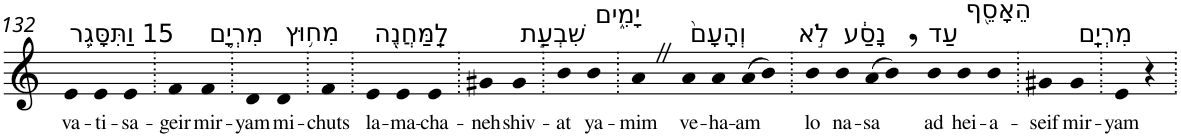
**kern	**text
*part1	*part1
*staff1	*staff1
*I"Piano	*
*I'Pno	*
!!LO:PB:g=z
*clefG2	*
*k[]	*
=132	=132
!LO:TX:a:t=15 וַתִּסָּגֵ֥ר	!
!	!LO:LY:b
4e	va-
!	!LO:LY:b
4e	-ti-
!	!LO:LY:b
4e	-sa-
=133.	=133.
!	!LO:LY:b
4f	-geir
!LO:TX:a:t=מִרְיָ֛ם	!
!	!LO:LY:b
4f	mir-
=134.	=134.
!	!LO:LY:b
4d	-yam
!LO:TX:a:t=מִח֥וּץ	!
!	!LO:LY:b
4d	mi-
=135.	=135.
!	!LO:LY:b
4f	-chuts
=136.	=136.
!LO:TX:a:t=לַֽמַּחֲנֶ֖ה	!
!	!LO:LY:b
4e	la-
!	!LO:LY:b
4e	-ma-
!	!LO:LY:b
4e	-cha-
=137.	=137.
!	!LO:LY:b
4g#X	-neh
!LO:TX:a:t=שִׁבְעַ֣ת	!
!	!LO:LY:b
4g#	shiv-
=138.	=138.
!	!LO:LY:b
4b	-at
!LO:TX:a:t=יָמִ֑ים	!
!	!LO:LY:b
4b	ya-
=139.	=139.
!	!LO:LY:b
4aZ	-mim
!LO:TX:a:t=וְהָעָם֙	!
!	!LO:LY:b
4a	ve-
!	!LO:LY:b
4a	-ha-
!	!LO:LY:b
(>8a	-am
8b)	.
=140.	=140.
!LO:TX:a:t=לֹ֣א	!
!	!LO:LY:b
4b	lo
!LO:TX:a:t=נָסַ֔ע	!
!	!LO:LY:b
4b	na-
!	!LO:LY:b
(>8a	-sa
8b,)	.
!LO:TX:a:t=עַד	!
!	!LO:LY:b
4b	ad
!LO:TX:a:t=הֵאָסֵ֖ף	!
!	!LO:LY:b
4b	hei-
!	!LO:LY:b
4b	-a-
=141.	=141.
!	!LO:LY:b
4g#X	-seif
!LO:TX:a:t=מִרְיָֽם	!
!	!LO:LY:b
4g#	mir-
=142.	=142.
!	!LO:LY:b
4e	-yam
4r	.
=.	=.
*-	*-
